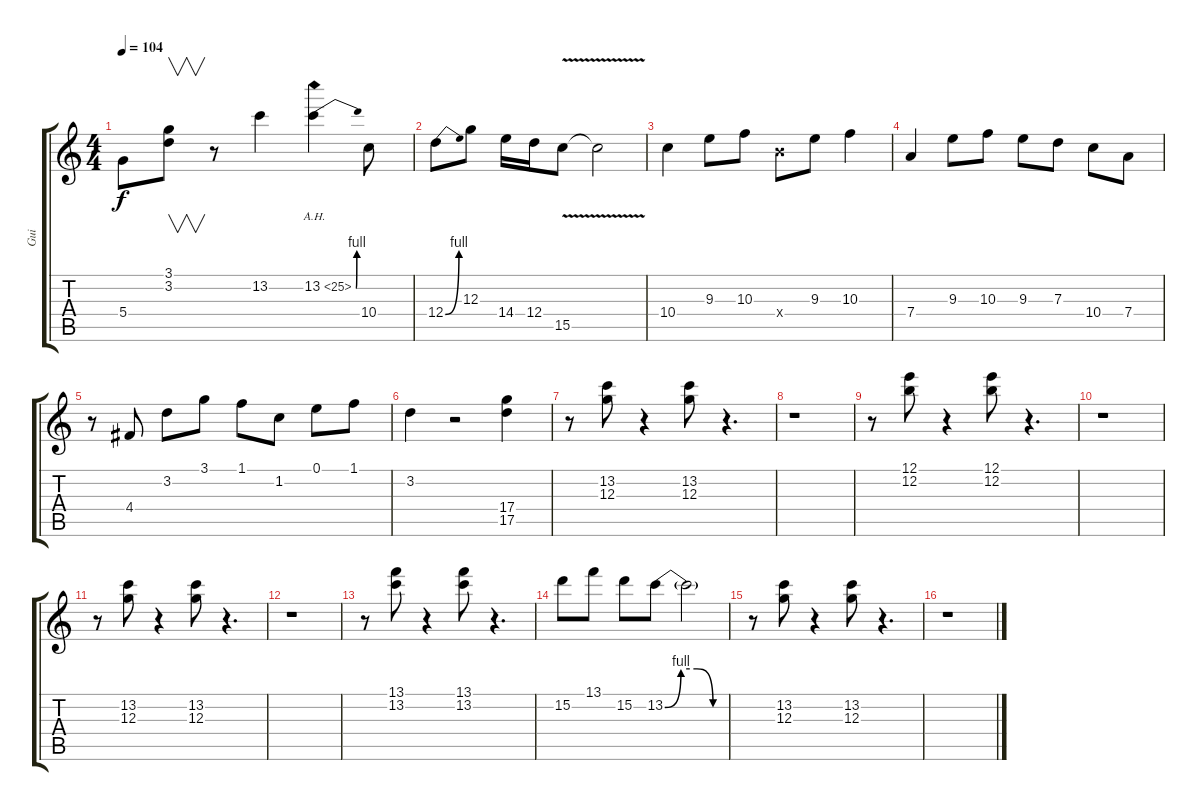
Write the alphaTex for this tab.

\track ("Gui" "Gui") {instrument distortionguitar}
\staff {score tabs}
\tuning (E4 B3 G3 D3 A2 E2) {hide}
\ts (4 4)
\tempo 104
\clef g2
\ks c
5.4.8{dy f} (3.1 3.2).8{v} r.8 13.2.4 13.2{be (bend 0 0 60 4) ah 12}.4 10.4.8 |
12.4{be (bend 0 0 60 4)}.8 12.3.8 14.4.16 12.4.16 15.5{v}.8 15.5{t}.2 |
10.4.4{volume 10 balance 10 instrument electricguitarclean} 9.3.8 10.3.8 9.4{x}.8 9.3.8 10.3.4 |
7.4.4 9.3.8 10.3.8 9.3.8 7.3.8 10.4.8 7.4.8 |
r.8 4.4.8 3.2.8 3.1.8 1.1.8 1.2.8 0.1.8 1.1.8 |
3.2.4 r.2 (17.4 17.5).4{volume 15 balance 10 instrument distortionguitar} |
r.8 (13.2 12.3).8 r.4 (13.2 12.3).8 r.4{d} |
r.1 |
r.8 (12.1 12.2).8 r.4 (12.1 12.2).8 r.4{d} |
r.1 |
r.8 (13.2 12.3).8 r.4 (13.2 12.3).8 r.4{d} |
r.1 |
r.8 (13.1 13.2).8 r.4 (13.1 13.2).8 r.4{d} |
15.2.8 13.1.8 15.2.8 13.2{be (custom 0 0 15 4 30 4 45 0 60 0)}.8 13.2{t}.2 |
r.8 (13.2 12.3).8 r.4 (13.2 12.3).8 r.4{d} |
r.1
